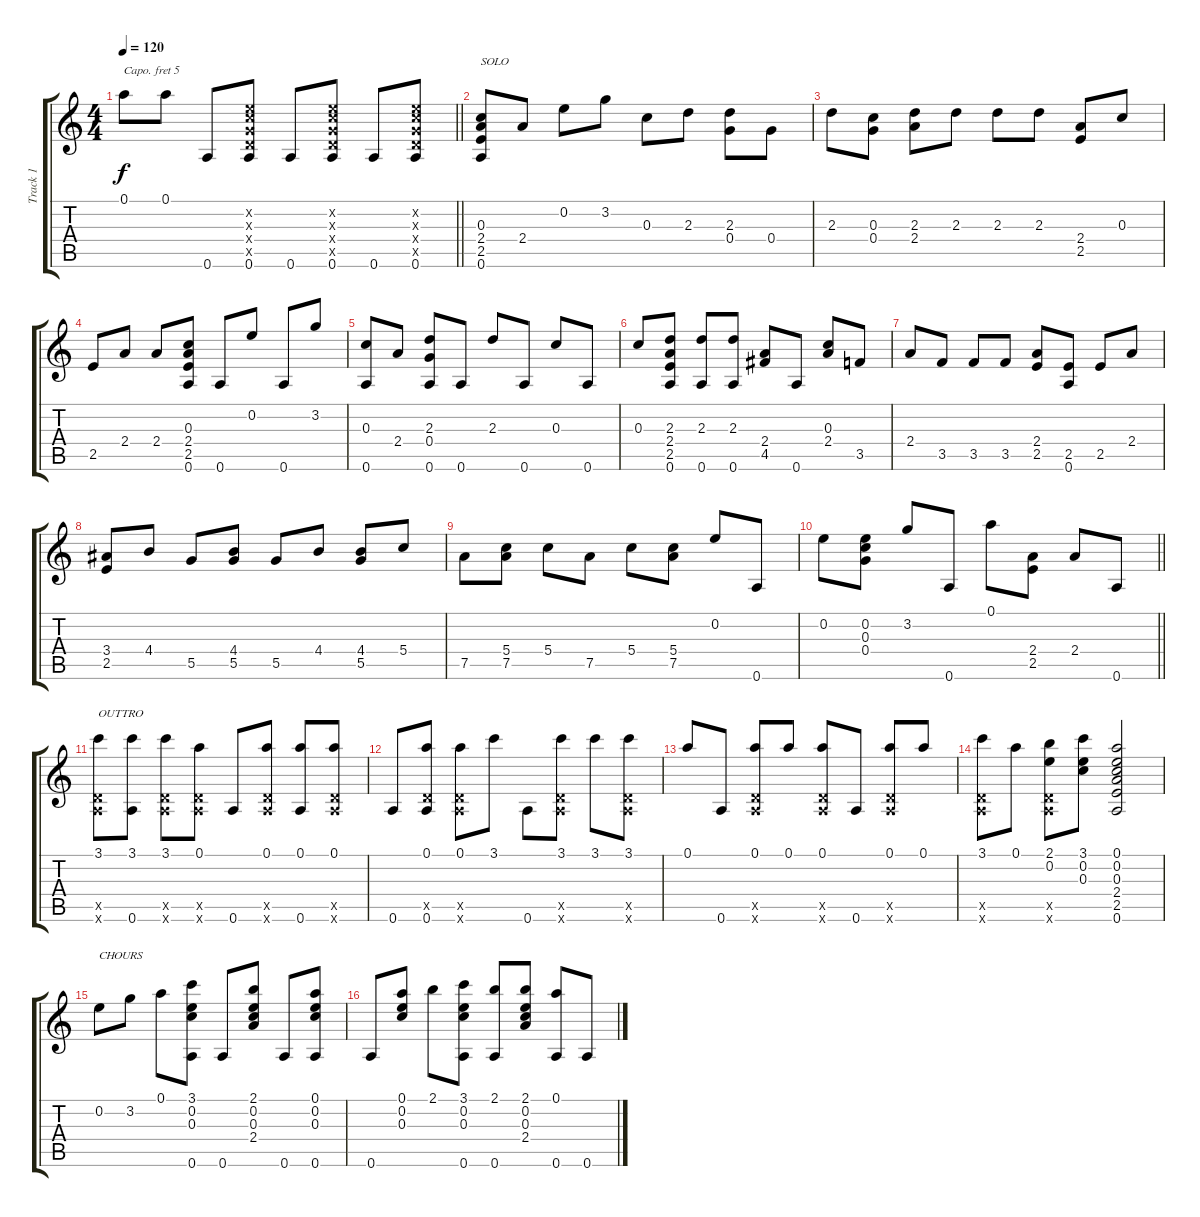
\track ("Track 1" "Track 1") {instrument electricguitarjazz}
\staff {score tabs}
\capo 5
\tuning (E4 B3 G3 D3 A2 E2) {hide}
\ts (4 4)
\tempo 120
\clef g2
\barLineRight lightlight
\ks c
0.1.8{dy f} 0.1.8 0.6.8 (0.2{x} 0.3{x} 0.4{x} 0.5{x} 0.6).8 0.6.8 (0.2{x} 0.3{x} 0.4{x} 0.5{x} 0.6).8 0.6.8 (0.2{x} 0.3{x} 0.4{x} 0.5{x} 0.6).8 |
(0.3 2.4 2.5 0.6).8{txt "SOLO"} 2.4.8 0.2.8 3.2.8 0.3.8 2.3.8 (2.3 0.4).8 0.4.8 |
2.3.8 (0.3 0.4).8 (2.3 2.4).8 2.3.8 2.3.8 2.3.8 (2.4 2.5).8 0.3.8 |
2.5.8 2.4.8 2.4.8 (0.3 2.4 2.5 0.6).8 0.6.8 0.2.8 0.6.8 3.2.8 |
(0.3 0.6).8 2.4.8 (2.3 0.4 0.6).8 0.6.8 2.3.8 0.6.8 0.3.8 0.6.8 |
0.3.8 (2.3 2.4 2.5 0.6).8 (2.3 0.6).8 (2.3 0.6).8 (2.4 4.5).8 0.6.8 (0.3 2.4).8 3.5.8 |
2.4.8 3.5.8 3.5.8 3.5.8 (2.4 2.5).8 (2.5 0.6).8 2.5.8 2.4.8 |
(3.4 2.5).8 4.4.8 5.5.8 (4.4 5.5).8 5.5.8 4.4.8 (4.4 5.5).8 5.4.8 |
7.5.8 (5.4 7.5).8 5.4.8 7.5.8 5.4.8 (5.4 7.5).8 0.2.8 0.6.8 |
\barLineRight lightlight
0.2.8 (0.2 0.3 0.4).8 3.2.8 0.6.8 0.1.8 (2.4 2.5).8 2.4.8 0.6.8 |
(3.1 0.5{x} 0.6{x}).8{txt "OUTTRO"} (3.1 0.6).8 (3.1 0.5{x} 0.6{x}).8 (0.1 0.5{x} 0.6{x}).8 0.6.8 (0.1 0.5{x} 0.6{x}).8 (0.1 0.6).8 (0.1 0.5{x} 0.6{x}).8 |
0.6.8 (0.1 0.5{x} 0.6).8 (0.1 0.5{x} 0.6{x}).8 3.1.8 0.6.8 (3.1 0.5{x} 0.6{x}).8 3.1.8 (3.1 0.5{x} 0.6{x}).8 |
0.1.8 0.6.8 (0.1 0.5{x} 0.6{x}).8 0.1.8 (0.1 0.5{x} 0.6{x}).8 0.6.8 (0.1 0.5{x} 0.6{x}).8 0.1.8 |
(3.1 0.5{x} 0.6{x}).8 0.1.8 (2.1 0.2 0.5{x} 0.6{x}).8 (3.1 0.2 0.3).8 (0.1 0.2 0.3 2.4 2.5 0.6).2 |
0.2.8{txt "CHOURS"} 3.2.8 0.1.8 (3.1 0.2 0.3 0.6).8 0.6.8 (2.1 0.2 0.3 2.4).8 0.6.8 (0.1 0.2 0.3 0.6).8 |
0.6.8 (0.1 0.2 0.3).8 2.1.8 (3.1 0.2 0.3 0.6).8 (2.1 0.6).8 (2.1 0.2 0.3 2.4).8 (0.1 0.6).8 0.6.8
